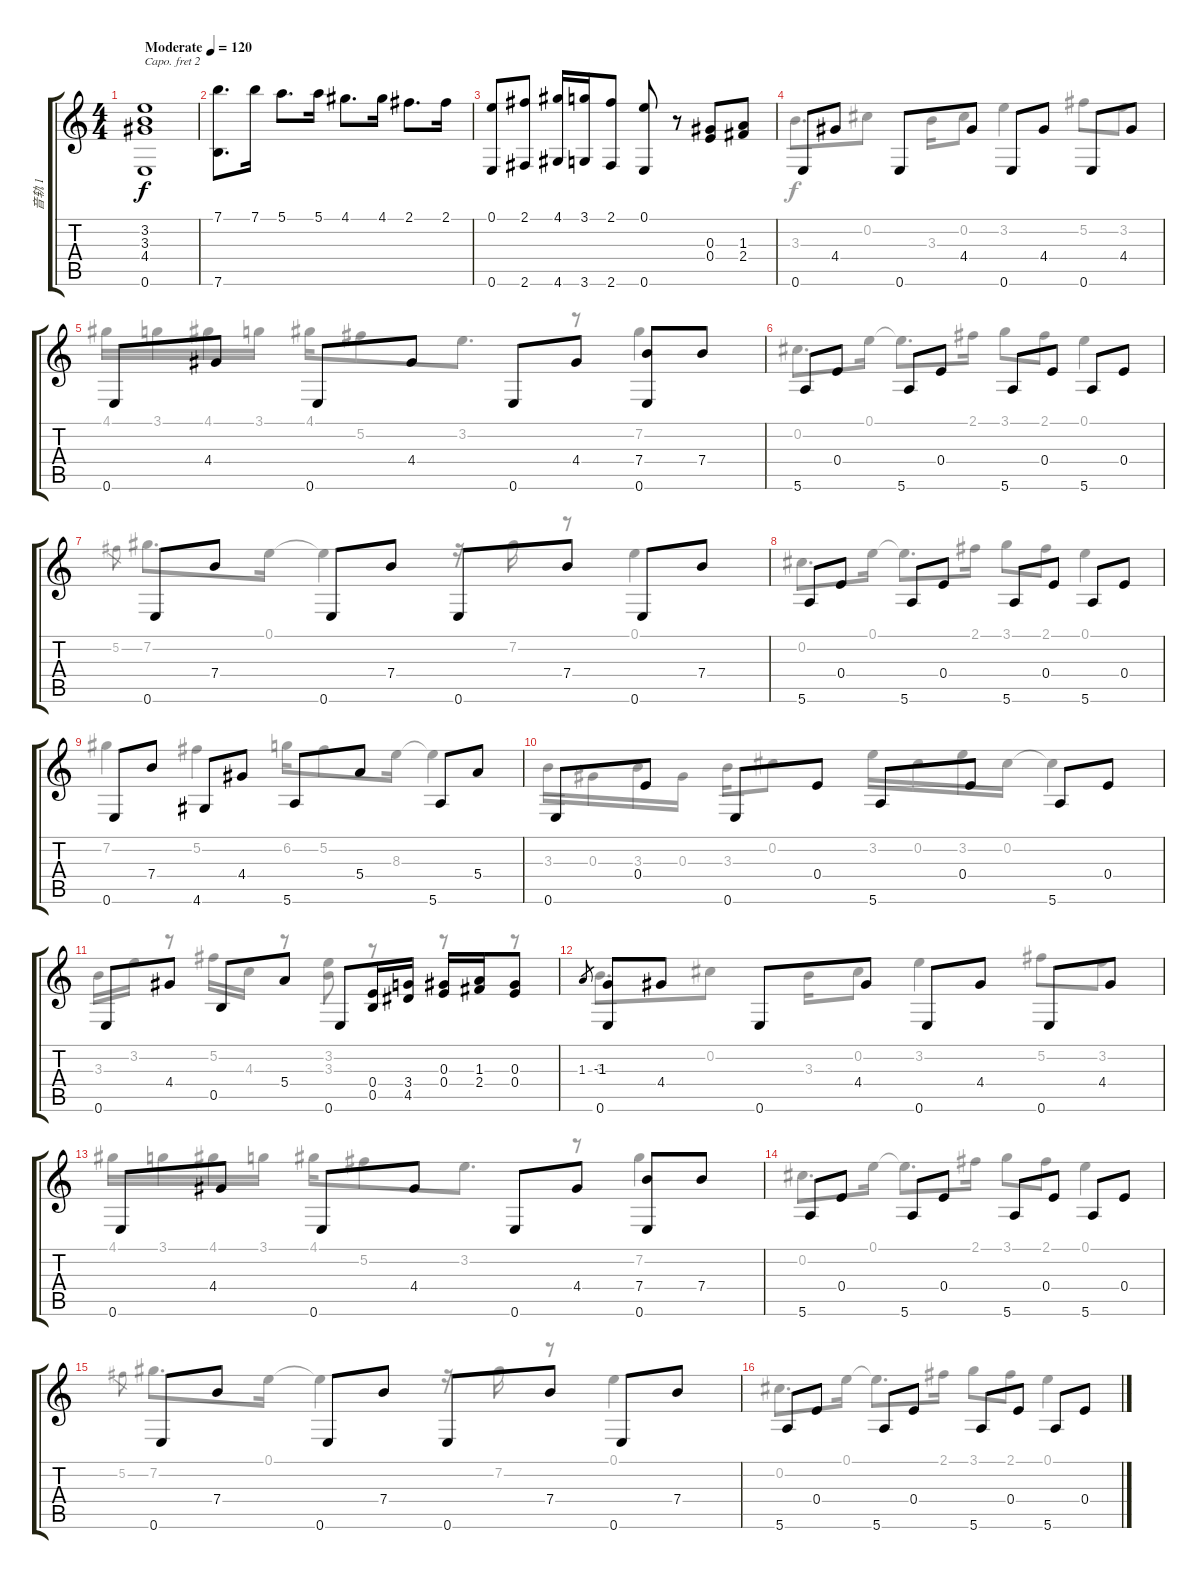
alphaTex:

\track ("音轨 1" "音轨 1") {instrument acousticguitarsteel}
\staff {score tabs}
\capo 2
\tuning (D4 B3 Gb3 D3 A2 D2) {hide}
\voice
\ts (4 4)
\tempo (120 "Moderate")
\clef g2
\ks c
(3.2 3.3 4.4 0.6).1{dy f instrument acousticguitarsteel} |
(7.1 7.6).8{d} 7.1.16 5.1.8{d} 5.1.16 4.1.8{d} 4.1.16 2.1.8{d} 2.1.16 |
(0.1 0.6).8 (2.1 2.6).8 (4.1 4.6).16 (3.1 3.6).16 (2.1 2.6).8 (0.1 0.6).8 r.8 (0.3 0.4).8 (1.3 2.4).8 |
0.6.8 4.4.8 0.6.8 4.4.8 0.6.8 4.4.8 0.6.8 4.4.8 |
0.6.8 4.4.8 0.6.8 4.4.8 0.6.8 4.4.8 (7.4 0.6).8 7.4.8 |
5.6.8 0.4.8 5.6.8 0.4.8 5.6.8 0.4.8 5.6.8 0.4.8 |
0.6.8 7.4.8 0.6.8 7.4.8 0.6.8 7.4.8 0.6.8 7.4.8 |
5.6.8 0.4.8 5.6.8 0.4.8 5.6.8 0.4.8 5.6.8 0.4.8 |
0.6.8 7.4.8 4.6.8 4.4.8 5.6.8 5.4.8 5.6.8 5.4.8 |
0.6.8 0.4.8 0.6.8 0.4.8 5.6.8 0.4.8 5.6.8 0.4.8 |
0.6.8 4.4.8 0.5.8 5.4.8 0.6.8 (0.4 0.5).16 (3.4 4.5).16 (0.3 0.4).16 (1.3 2.4).16 (0.3 0.4).8 |
1.3.8{gr} (-1.3 0.6).8 4.4.8 0.6.8 4.4.8 0.6.8 4.4.8 0.6.8 4.4.8 |
0.6.8 4.4.8 0.6.8 4.4.8 0.6.8 4.4.8 (7.4 0.6).8 7.4.8 |
5.6.8 0.4.8 5.6.8 0.4.8 5.6.8 0.4.8 5.6.8 0.4.8 |
0.6.8 7.4.8 0.6.8 7.4.8 0.6.8 7.4.8 0.6.8 7.4.8 |
5.6.8 0.4.8 5.6.8 0.4.8 5.6.8 0.4.8 5.6.8 0.4.8
\voice
\clef g2
\ottava regular
\simile none
\ks c
|
|
|
3.3.8{d} 0.2.8 3.3.16 0.2.8 3.2.4 5.2.8 3.2.8 |
4.1.16 3.1.16 4.1.16 3.1.16 4.1.16 5.2.8 3.2.8{d} r.8 7.2.4 |
0.2.8{d} 0.1.16 0.1{t}.8{d} 2.1.16 3.1.8 2.1.8 0.1.4 |
5.2.8{gr} 7.2.8{d} 0.1.16 0.1{t}.4 r.16 7.2.16 r.8 0.1.4 |
0.2.8{d} 0.1.16 0.1{t}.8{d} 2.1.16 3.1.8 2.1.8 0.1.4 |
7.2.4 5.2.4 6.2.16 5.2.8 8.3.16 8.3{t}.4 |
3.3.16 0.3.16 3.3.16 0.3.16 3.3.16 0.2.8{d} 3.2.16 0.2.16 3.2.16 0.2.16 0.2{t}.4 |
3.3.16 3.2.16 r.8 5.2.16 4.3.16 r.8 (3.2 3.3).8 r.8 r.8 r.8 |
3.3.8{d} 0.2.8 3.3.16 0.2.8 3.2.4 5.2.8 3.2.8 |
4.1.16 3.1.16 4.1.16 3.1.16 4.1.16 5.2.8 3.2.8{d} r.8 7.2.4 |
0.2.8{d} 0.1.16 0.1{t}.8{d} 2.1.16 3.1.8 2.1.8 0.1.4 |
5.2.8{gr} 7.2.8{d} 0.1.16 0.1{t}.4 r.16 7.2.16 r.8 0.1.4 |
0.2.8{d} 0.1.16 0.1{t}.8{d} 2.1.16 3.1.8 2.1.8 0.1.4
